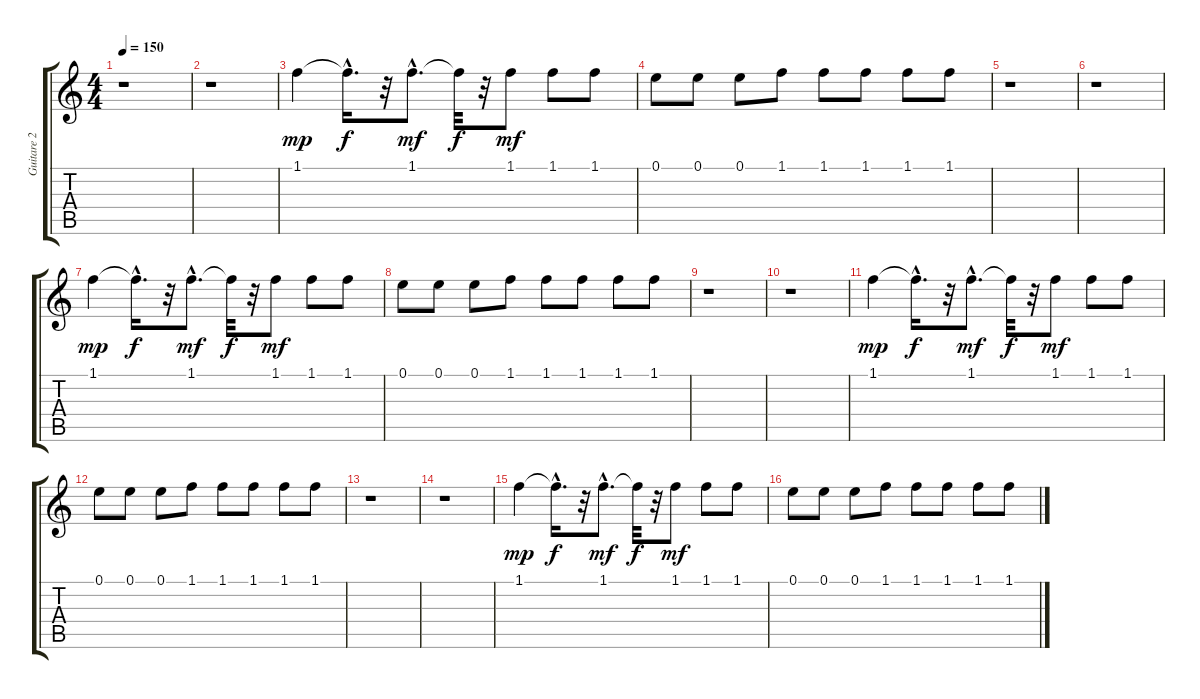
\track ("Guitare 2" "Guitare 2") {instrument overdrivenguitar}
\staff {score tabs}
\tuning (E4 B3 G3 D3 A2 E2) {hide}
\ts (4 4)
\tempo 150
\clef g2
\ks c
r.1{dy mf} |
r.1 |
1.1.4{dy mp} 1.1{hac t}.16{d dy f} r.32 1.1{hac}.8{d dy mf} 1.1{t}.32{dy f} r.32 1.1.8{dy mf} 1.1.8 1.1.8 |
0.1.8 0.1.8 0.1.8 1.1.8 1.1.8 1.1.8 1.1.8 1.1.8 |
r.1 |
r.1 |
1.1.4{dy mp} 1.1{hac t}.16{d dy f} r.32 1.1{hac}.8{d dy mf} 1.1{t}.32{dy f} r.32 1.1.8{dy mf} 1.1.8 1.1.8 |
0.1.8 0.1.8 0.1.8 1.1.8 1.1.8 1.1.8 1.1.8 1.1.8 |
r.1 |
r.1 |
1.1.4{dy mp} 1.1{hac t}.16{d dy f} r.32 1.1{hac}.8{d dy mf} 1.1{t}.32{dy f} r.32 1.1.8{dy mf} 1.1.8 1.1.8 |
0.1.8 0.1.8 0.1.8 1.1.8 1.1.8 1.1.8 1.1.8 1.1.8 |
r.1 |
r.1 |
1.1.4{dy mp} 1.1{hac t}.16{d dy f} r.32 1.1{hac}.8{d dy mf} 1.1{t}.32{dy f} r.32 1.1.8{dy mf} 1.1.8 1.1.8 |
0.1.8 0.1.8 0.1.8 1.1.8 1.1.8 1.1.8 1.1.8 1.1.8
